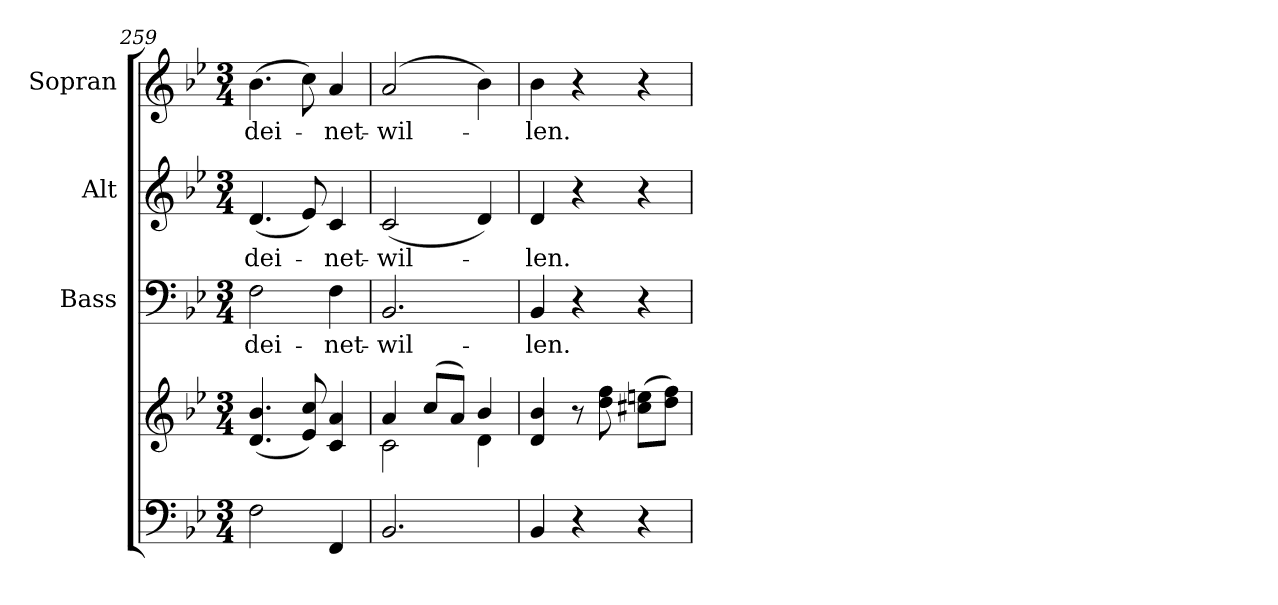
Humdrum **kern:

**kern	**kern	**kern	**text	**kern	**text	**kern	**text
*part4	*part4	*part3	*part3	*part2	*part2	*part1	*part1
*staff5	*staff4	*staff3	*staff3	*staff2	*staff2	*staff1	*staff1
*	*	*I"Bass	*	*I"Alt	*	*I"Sopran	*
*	*	*I'B.	*	*I'A.	*	*I'S.	*
*clefF4	*clefG2	*clefF4	*	*clefG2	*	*clefG2	*
*k[b-e-]	*k[b-e-]	*k[b-e-]	*	*k[b-e-]	*	*k[b-e-]	*
*B-:	*B-:	*B-:	*	*B-:	*	*B-:	*
*M3/4	*M3/4	*M3/4	*	*M3/4	*	*M3/4	*
=259	=259	=259	=259	=259	=259	=259	=259
!	!	!	!LO:LY:b	!	!LO:LY:b	!	!LO:LY:b
2F\	(<4.d/ 4.b-/	2F\	dei-	(<4.d/	dei-	(>4.b-\	dei-
.	8e-/ 8cc/)	.	.	8e-/)	.	8cc\)	.
!	!	!	!LO:LY:b	!	!LO:LY:b	!	!LO:LY:b
4FF/	4c/ 4a/	4F\	-net-	4c/	-net-	4a/	-net-
!!LO:PB:g=z
=260	=260	=260	=260	=260	=260	=260	=260
*	*^	*	*	*	*	*	*
!	!	!	!	!LO:LY:b	!	!LO:LY:b	!	!LO:LY:b
2.BB-/	4a/	2c\	2.BB-/	-wil-	(<2c/	-wil-	(2a/	-wil-
.	(>8cc/L	.	.	.	.	.	.	.
.	8a/J)	.	.	.	.	.	.	.
.	4b-/	4d\	.	.	4d/)	.	4b-\)	.
=261	=261	=261	=261	=261	=261	=261	=261	=261
!	!	!	!	!LO:LY:b	!	!LO:LY:b	!	!LO:LY:b
*	*v	*v	*	*	*	*	*	*
4BB-/	4d/ 4b-/	4BB-/	-len.	4d/	-len.	4b-\	-len.
4r	8r	4r	.	4r	.	4r	.
.	8dd\ 8ff\	.	.	.	.	.	.
4r	(>8cc#X\ 8een\L	4r	.	4r	.	4r	.
.	8dd\ 8ff\J)	.	.	.	.	.	.
=	=	=	=	=	=	=	=
*-	*-	*-	*-	*-	*-	*-	*-
